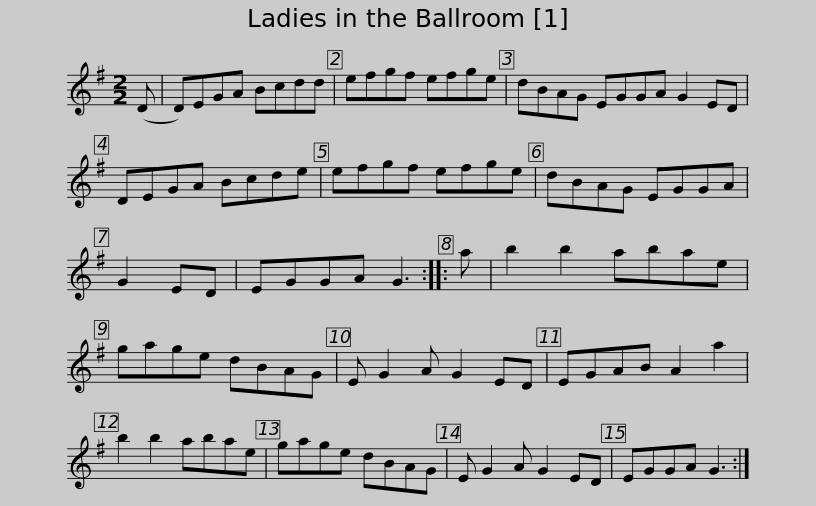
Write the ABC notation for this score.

X:1
L:1/8
M:2/2
I:linebreak $
K:G
V:1 treble
V:1
 (D | D)EGA Bcdd | efgf efge | dBAG EGGA G2 ED | DEGA Bcde | %5
 efgf efge |$ dBAG EGGA | G2 ED | EGGA G3 :: a | %10
 b2 b2 abae | gage dBAG | E G2 A G2 ED |$ EGAB A2 a2 | b2 b2 abae | %15
 gage dBAG | E G2 A G2 ED | EGGA G3 :| %18
